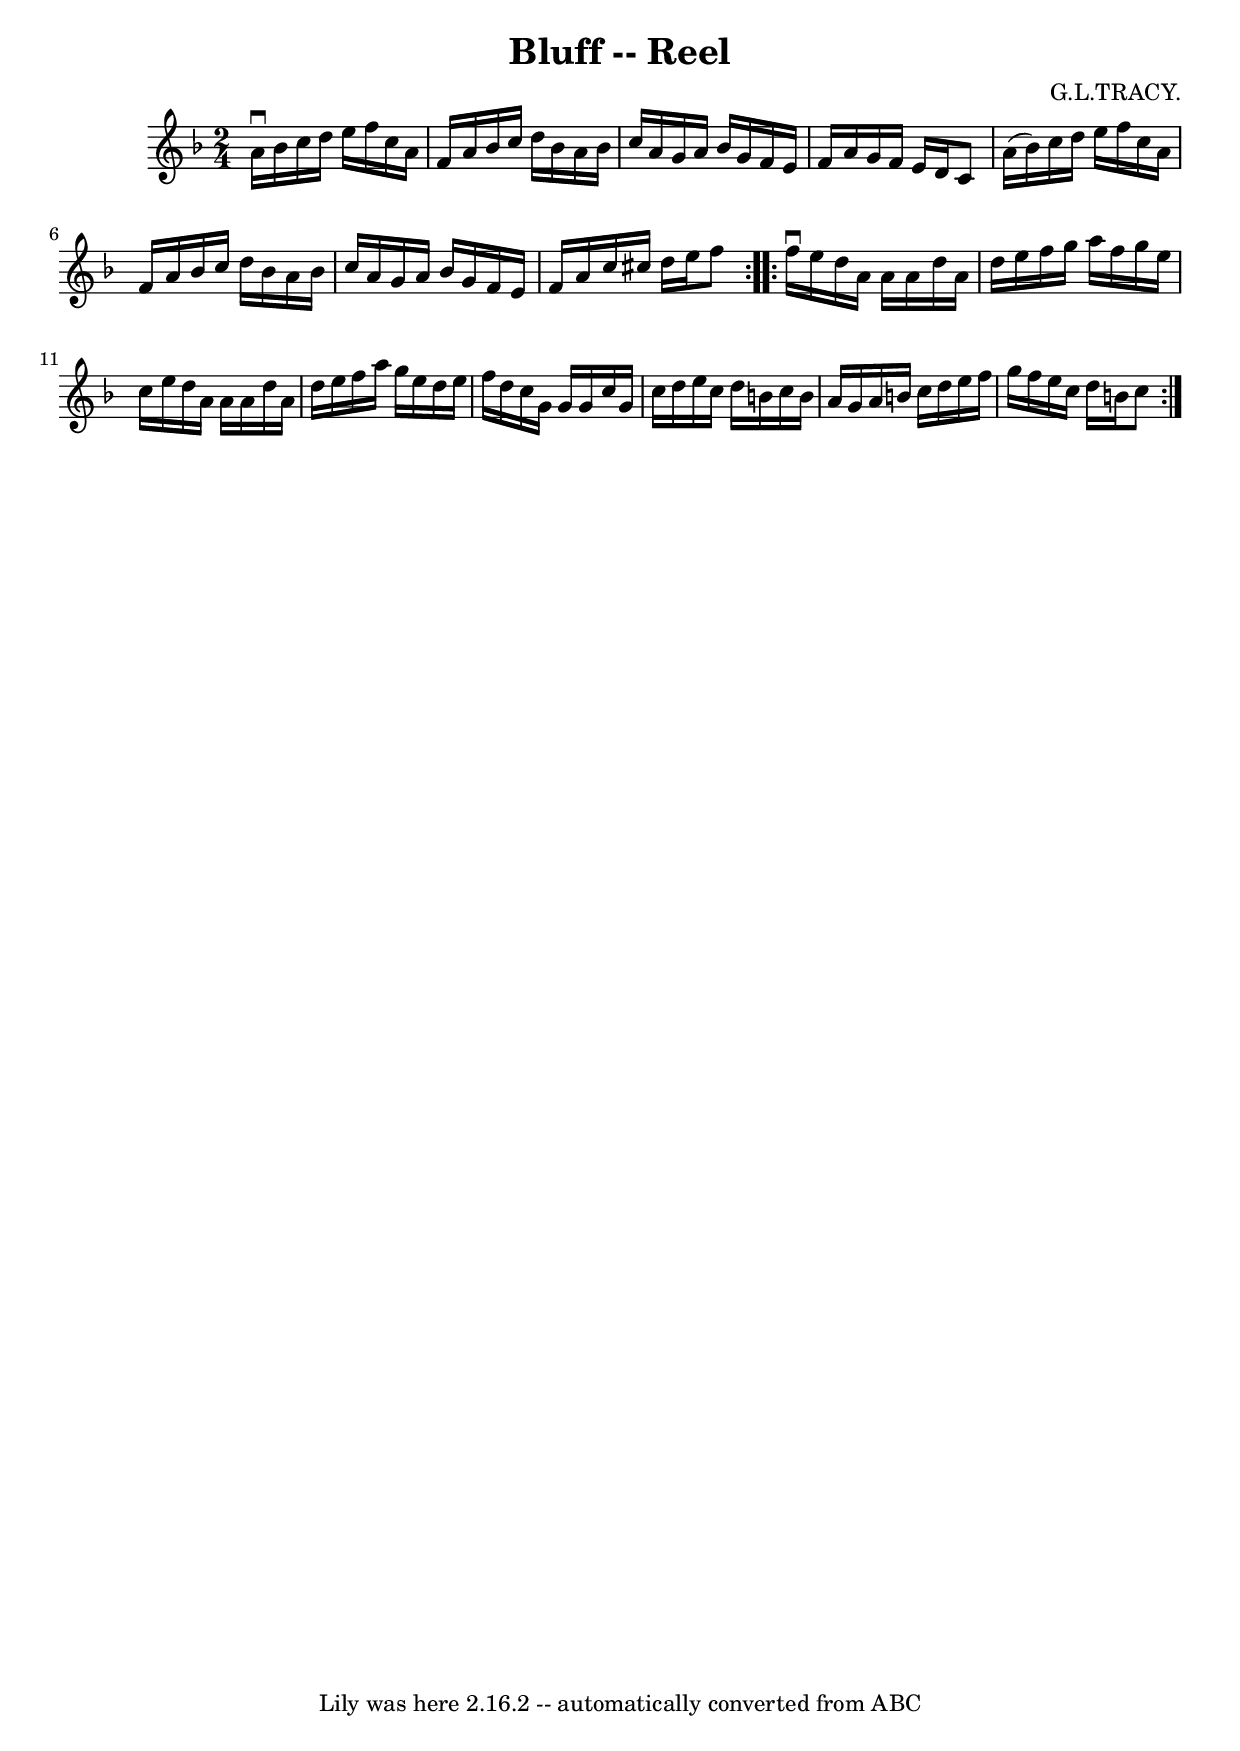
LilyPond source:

\version "2.7.40"
\include "Mammoth.ily"
\header {
	%% book = "Ryan's Mammoth Collection"
	composer = "G.L.TRACY."
	crossRefNumber = "1"
	footnotes = "\\\\278"
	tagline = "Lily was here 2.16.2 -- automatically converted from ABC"
	title = "Bluff -- Reel"
}
voicedefault =  {


\repeat volta 2 {
\time 2/4 \key f \major a'16^\downbow bes'16  |
 c''16 d''16  
 e''16 f''16 c''16 a'16 f'16 a'16    |
 bes'16 c''16 
 d''16 bes'16 a'16 bes'16 c''16 a'16    |
 g'16    
a'16 bes'16 g'16 f'16 e'16 f'16 a'16    |
 g'16    
f'16 e'16 d'16 c'8 a'16 (bes'16)   |
 c''16    
d''16 e''16 f''16 c''16 a'16 f'16 a'16    |
 bes'16   
 c''16 d''16 bes'16 a'16 bes'16 c''16 a'16    |
 g'16 
 a'16 bes'16 g'16 f'16 e'16 f'16 a'16    |
 c''16   
 cis''16 d''16 e''16 f''8  }     \repeat volta 2 { f''16^\downbow   
e''16  |
 d''16 a'16 a'16 a'16 d''16 a'16 d''16    
e''16    |
 f''16 g''16 a''16 f''16 g''16 e''16 c''16 
 e''16    |
 d''16 a'16 a'16 a'16 d''16 a'16 d''16  
 e''16    |
 f''16 a''16 g''16 e''16 d''16 e''16    
f''16 d''16    |
 c''16 g'16 g'16 g'16 c''16 g'16   
 c''16 d''16    |
 e''16 c''16 d''16 b'16 c''16 b'16  
 a'16 g'16    |
 a'16 b'16 c''16 d''16 e''16 f''16   
 g''16 f''16    |
 e''16 c''16 d''16 b'16 c''8  }   
}

\score{
    <<

	\context Staff="default"
	{
	    \voicedefault 
	}

    >>
	\layout {
	}
	\midi {}
}
